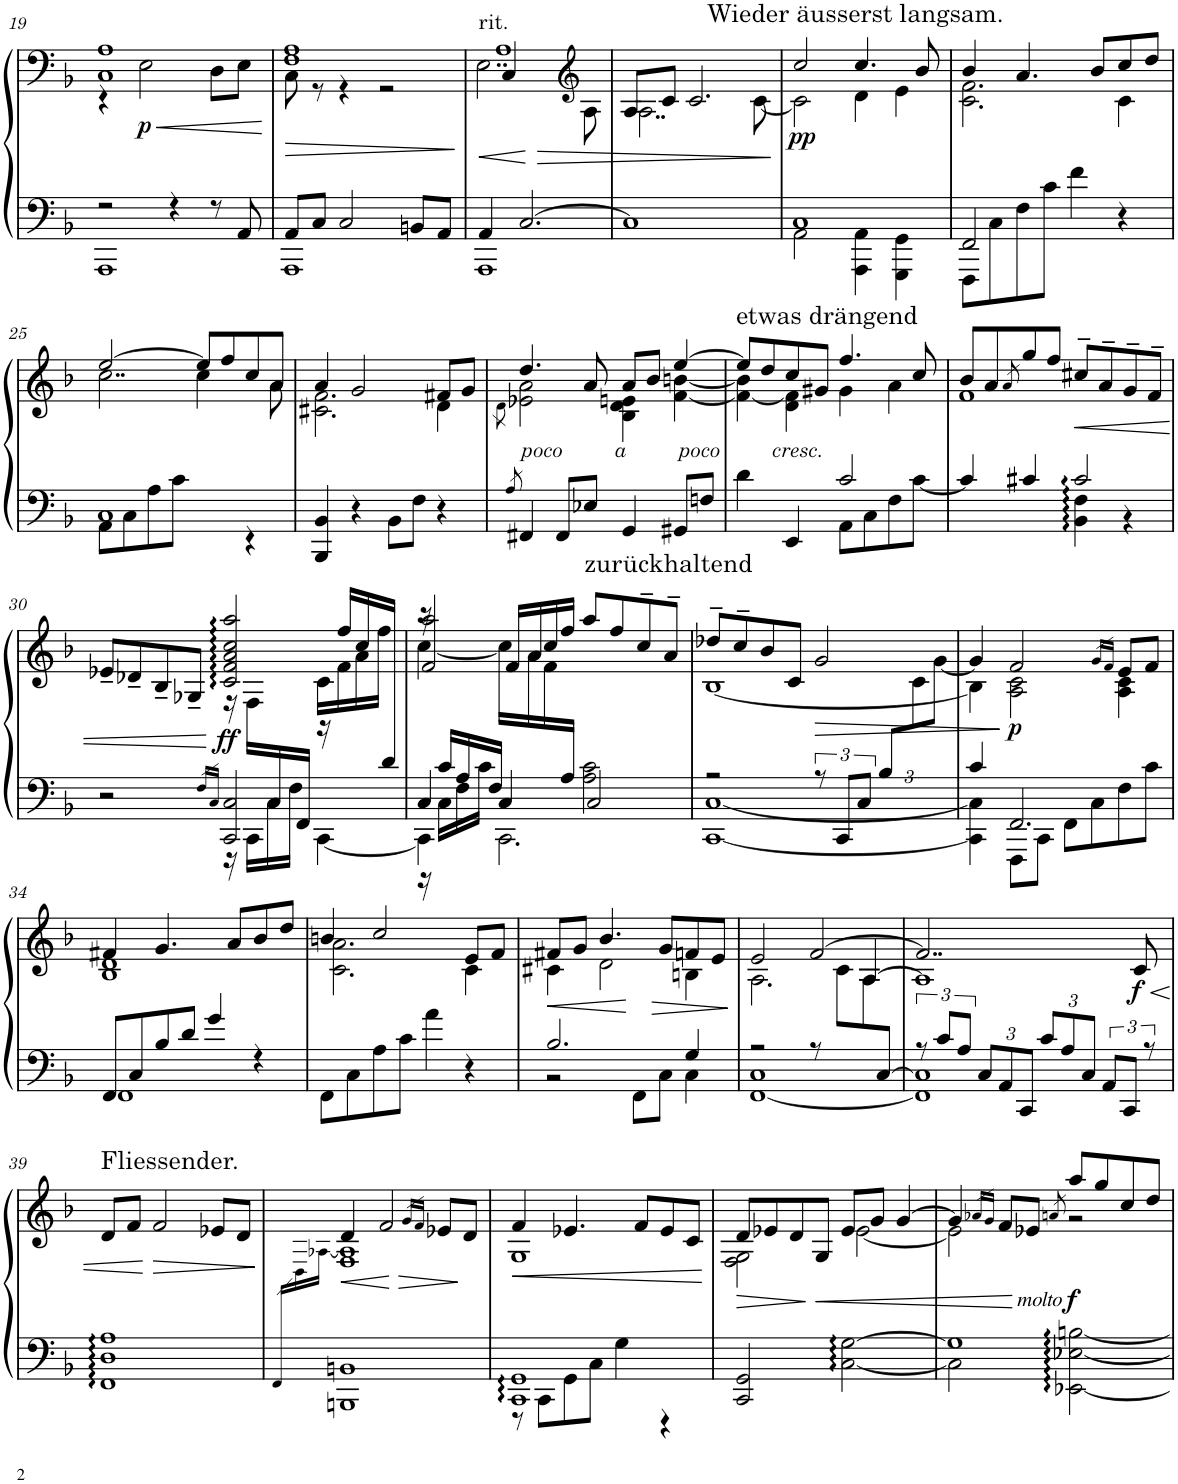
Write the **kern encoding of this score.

**kern	**kern	**dynam
*part1	*part1	*part1
*staff2	*staff1	*staff1/2
*I"Piano	*	*
*I'Pno.	*	*
!!LO:PB:g=z
*clefF4	*clefF4	*
*k[b-]	*k[b-]	*
*M4/4	*M4/4	*
=19	=19	=19
*^	*^	*
2r	1AAA	1C 1A	4r	.
!	!	!	!	!LO:HP:b
!	!	!	!	!LO:DY:n=1:b
.	.	.	2E\	< p
4r	.	.	.	.
8r	.	.	8D\L	.
8AA/	.	.	8E\J	.
=20	=20	=20	=20	=20
!	!	!	!	!LO:HP:b
8AA/L	1AAA	1F 1A	8C\	>
8C/J	.	.	8r	.
2C/	.	.	4r	.
.	.	.	2r	.
8BBn/L	.	.	.	.
8AA/J	.	.	.	.
*v	*v	*	*	*
*	*v	*v	*
.	.	[
=21	=21	=21
*^	*^	*
*	*	*	*^	*
!	!	!LO:TX:a:t=rit.	!	!	!
4AA/	1AAA	1A	2..E\	4C/	.
!	!	!	!	!	!LO:HP:n=1:b=2
[2.C/	.	.	.	2.ryy	] >
*	*	*clefG2	*	*	*
.	.	.	8A\	.	.
*v	*v	*	*	*	*
*	*	*v	*v	*
=22	=22	=22	=22
1C]	8A/L	2..A\	.
.	8c/J	.	.
.	2.c/	.	.
.	.	[8c\	.
=23	=23	=23	=23
*^	*	*	*
!	!	!LO:TX:a:t=Wieder äusserst langsam.	!	!
!	!	!	!	!LO:DY:b
1C	2AA\	2cc/	2c\]	pp
.	4AAA\ 4AA\	4.cc/	4d\	.
.	4GGG\ 4GG\	.	4e\	.
.	.	8b-/	.	.
=24	=24	=24	=24	=24
2FF/	8FFF\L	4b-/	2.c\ 2.f\	.
.	8C\	.	.	.
.	8F\	4.a/	.	.
.	8c\J	.	.	.
4f\	2ryy	.	.	.
.	.	8b-/L	.	.
4r	.	8cc/	4c\	.
.	.	8dd/J	.	.
!!LO:LB:g=z
=25	=25	=25	=25	=25
*	*	*	*^	*
1C	8AA\L	[2ee/	2..cc\	2ryy	.
.	8C\	.	.	.	.
.	8A\	.	.	.	.
.	8c\J	.	.	.	.
.	4ryy	8ee/L]	.	4cc\	.
.	.	8ff/	.	.	.
.	4r	8cc/	.	4ryy	.
.	.	8a/J	8a\	.	.
*v	*v	*	*	*	*
*	*	*v	*v	*
=26	=26	=26	=26
4BBB-/ 4BB-/	4a/	2.c#X\ 2.f\	.
4r	2g/	.	.
8BB-\L	.	.	.
8F\J	.	.	.
4r	8f#X/L	4d\	.
.	8g/J	.	.
=27	=27	=27	=27
8qA/	8qd\	.	.
!	!LO:TX:b:i:t=poco         a         poco         cresc.	!	!
4FF#X/	4.dd/	2e-X\ 2a\	.
8FF#/L	.	.	.
8E-X/J	8a/	.	.
4GG/	8a/L	4B-\ 4d\ 4en\	.
.	8b-/J	.	.
8GG#X/L	[4ee/	[4f\ [4bn\	.
8Fn/J	.	.	.
=28	=28	=28	=28
*^	*	*	*
!	!	!LO:TX:a:t=etwas drängend	!	!
4d\	2ryy	8ee/L]	4f\_ 4b\]	.
.	.	8dd/	.	.
4EE/	.	8cc/	4d\ 4f\]	.
.	.	8g#X/J	.	.
2c/	8AA\L	4.ff/	4g#\	.
.	8C\	.	.	.
.	8F\	.	4a\	.
.	[8c\J	8cc/	.	.
=29	=29	=29	=29	=29
4c/]	2ryy	8b-/L	1f	.
.	.	8a/	.	.
.	.	8qa/	.	.
4c#X/	.	8gg/	.	.
.	.	8ff/J	.	.
!	!	!	!	!LO:HP:b
2c#/	4BB-\ 4F\	8cc#X~/L	.	<
.	.	8a~/	.	.
.	4r	8g~/	.	.
.	.	8f~/J	.	.
!!LO:LB:g=z
=30	=30	=30	=30	=30
*^	*^	*	*^	*
8ryy	2...ryy	2r	2ryy	8e-X~/L	2ryy	2.ryy	.
.	.	.	.	8d-X~/	.	.	.
.	.	.	.	8B-~/	.	.	.
.	.	.	.	8G-X~/J	.	.	.
.	.	16qF/LL	.	.	.	.	.
.	.	16qC/JJ	.	.	.	.	.
!	!	!	!	!	!	!	!LO:DY:n=1:b
.	.	2CC/ 2C/	16r	2c/ 2f/ 2a/ 2cc/ 2aa/	16r	.	] ff
.	.	.	16CC\LL	.	16F\LL	.	.
16C/	.	.	16C\	.	8ryy	.	.
16FF/JJ	.	.	16F\JJ	.	.	.	.
4ryy	.	.	[4CC\	.	16c\LL	16r	.
.	.	.	.	.	16f\	16ff/LL	.
.	.	.	.	.	16a\	16cc/	.
.	16d/JJ	.	.	.	16ff\JJ	16ryy	.
=31	=31	=31	=31	=31	=31	=31	=31
*	*	*	*^	*	*	*	*
16ryy	4..ryy	4C/	4CC\]	16r	2f/ 2aa/	16r	[4cc\	.
16c/LL	.	.	.	16C\LL	.	8.ryy	.	.
16A/	.	.	.	16F\	.	.	.	.
16F/JJ	.	.	.	16c\JJ	.	.	.	.
4ryy	.	4C/	2.CC\	2.ryy	.	16f/LL	16cc\LL]	.
.	.	.	.	.	.	16a/	16a\	.
.	.	.	.	.	.	16cc/	16f\	.
.	16A/JJ	.	.	.	.	16ff/JJ	2ryy	.
!	!	!	!	!	!LO:TX:a:t=zurückhaltend	!	!	!
2A\ 2c\	2ryy	2C/	.	.	8aa/L	2ryy	.	.
.	.	.	.	.	8ff/	.	.	.
.	.	.	.	.	8cc~/	.	.	.
.	.	.	.	.	8a~/J	.	.	.
.	.	.	.	.	.	.	16ryy	.
*	*v	*v	*v	*v	*	*	*	*
=32	=32	=32	=32	=32	=32
2r	[1CC [1C	8dd-X~/L	[1B-	6%5ryy	.
.	.	8cc~/	.	.	.
.	.	8b-/	.	.	.
.	.	8c/J	.	.	.
!	!	!	!	!	!LO:HP:b
12r	.	2g/	.	.	>
12CC/L	.	.	.	.	.
12C/J	.	.	.	.	.
*Xbrackettup	*	*	*	*	*
12B-/L	.	.	.	.	.
6ryy	.	.	.	12c\	.
.	.	.	.	[12g\J	.
*	*	*	*v	*v	*
=33	=33	=33	=33	=33
4c/	4CC\] 4C\]	4g/]	4B-\]	.
!	!	!	!	!LO:DY:n=1:b
2.FF/	8FFF\L	2f/	2A\ 2c\	[ p
.	8CC\J	.	.	.
.	8FF\L	.	.	.
.	8C\	.	.	.
.	.	16qg/LL	.	.
.	.	16qf/JJ	.	.
.	8F\	8e/L	4A\ 4c\	.
.	8c\J	8f/J	.	.
!!LO:LB:g=z	!!
=34	=34	=34	=34	=34
8FF/L	1FF	4f#X/	1B- 1d	.
8C/	.	.	.	.
8B-/	.	4.g/	.	.
8d/J	.	.	.	.
4g/	.	.	.	.
.	.	8a/L	.	.
4r	.	8b-/	.	.
.	.	8dd/J	.	.
*v	*v	*	*	*
=35	=35	=35	=35
8FF\L	4bn/	2.c\ 2.a\	.
8C\	.	.	.
8A\	2cc/	.	.
8c\J	.	.	.
4a\	.	.	.
4r	8e/L	4c\	.
.	8f/J	.	.
=36	=36	=36	=36
*^	*	*	*
!	!	!	!	!LO:HP:b
2.B-/	2r	8f#X/L	4c#X\	<
.	.	8g/J	.	.
!	!	!	!	!LO:HP:b
.	.	4.b-/	2d\	>
.	8FF\L	.	.	.
.	8C\J	8g/L	.	]
4G/	4C\	8fn/	4Bn\	.
.	.	8e/J	.	.
*v	*v	*	*	*
*	*v	*v	*
.	.	]
=37	=37	=37
*^	*^	*
*	*	*	*^	*
2r	[1FF 1C	2e/	2.A\	8ryy	.
*	*	*	*v	*v	*
8r	.	[2f/	.	.
*	*	*	*^	*
4ryy	.	.	.	8c\L	.
.	.	.	[4A/	8A\	.
[8C/J	.	.	.	8ryy	.
*	*	*v	*v	*v	*
=38	=38	=38	=38
*brackettup	*	*	*
*	*	*^	*
12r	1FF] 1C]	2..f/]	1A]	.
12c/L	.	.	.	.
12A/J	.	.	.	.
*Xbrackettup	*	*	*	*
12C/L	.	.	.	.
12AA/	.	.	.	.
12CC/J	.	.	.	.
12c/L	.	.	.	.
12A/	.	.	.	.
12C/J	.	.	.	.
*brackettup	*	*	*	*
12AA/L	.	.	.	.
12CC/J	.	.	.	.
!	!	!	!	!LO:HP:b
!	!	!	!	!LO:DY:n=1:b
.	.	8c/	.	< f
12r	.	.	.	.
*v	*v	*	*	*
*	*v	*v	*
!!LO:LB:g=z
=39	=39	=39
!	!LO:TX:a:t=Fliessender.	!
1FF 1D 1A	8d/L	.
.	8f/J	.
!	!	!LO:HP:n=1:b
.	2f/	[ >
.	8e-X/L	[
.	8d/J	.
=40	=40	=40
*	*^	*
.	.	16qD\	.
16qFF/LL	.	[16qA-X\JJ	.
*^	*	*	*
!	!	!	!	!LO:HP:b
1ryy	1BBBn 1BBn	4d/	1F 1A-]	<
!	!	!	!	!LO:HP:n=1:b
.	.	2f/	.	] >
.	.	16qg/LL	.	.
.	.	16qf/JJ	.	.
.	.	8e-X/L	.	[
.	.	8d/J	.	.
=41	=41	=41	=41	=41
!	!	!	!	!LO:HP:b
1CC 1GG	8r	4f/	1G	<
.	8CC\L	.	.	.
.	8GG\	4.e-X/	.	.
.	8C\J	.	.	.
.	4G\	.	.	.
.	.	8f/L	.	.
.	4r	8e-/	.	.
.	.	8c/J	.	.
*v	*v	*	*	*
*	*v	*v	*
.	.	]
=42	=42	=42
!	!	!LO:HP:b
*	*^	*
2CC/ 2GG/	8d/L	2F\ 2G\	>
.	8e-X/	.	.
.	8d/	.	.
.	8G/J	.	[
[2C\ [2G\	8e-/L	[2e-\	.
.	8g/J	.	.
.	[4g/	.	.
=43	=43	=43	=43
*^	*	*	*
1G]	2C\]	4g/]	2e-\]	.
.	.	16qa-X/LL	.	.
.	.	16qg/JJ	.	.
.	.	8f/L	.	.
.	.	8e-X/J	.	.
.	.	8qan/	.	.
!	!	!	!	!LO:DY:n=1:b
!	!	!	!	!LO:DY:n=2:b
.	[2EE-X\ [2E-X\ [2Bn\	8aa/L	2r	] other-dynamics f
.	.	8gg/	.	.
.	.	8cc/	.	.
.	.	8dd/J	.	.
*v	*v	*	*	*
*	*v	*v	*
=	=	=
*-	*-	*-
